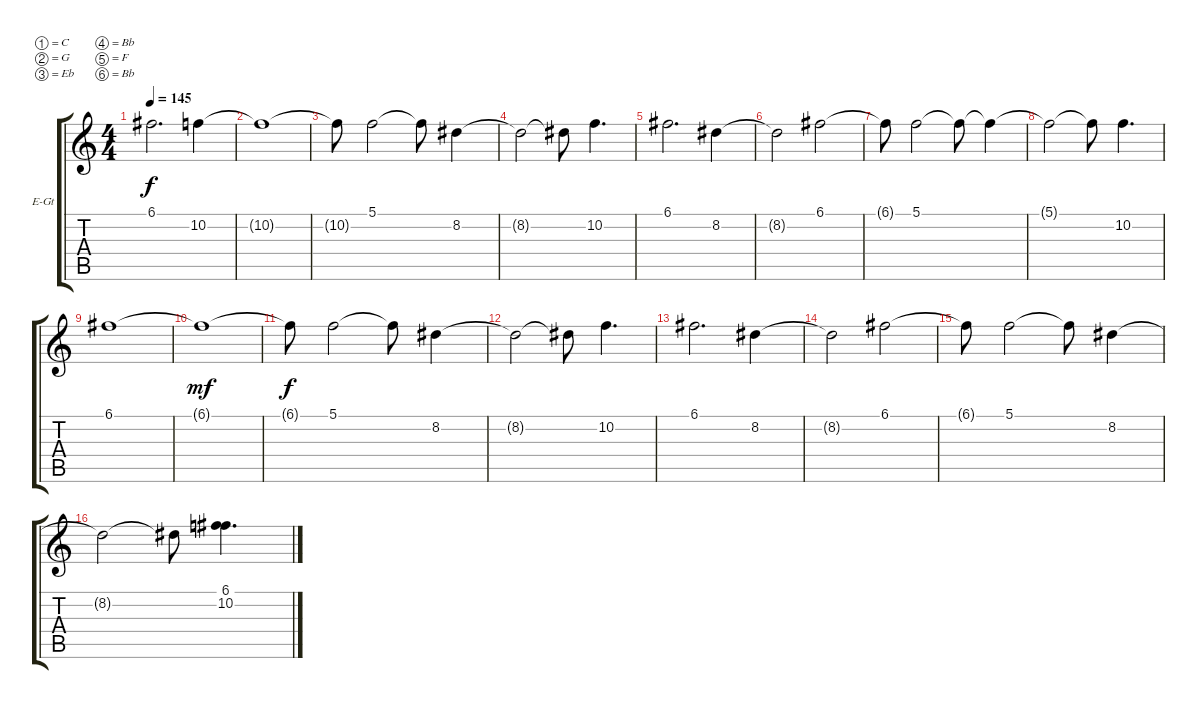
\bracketExtendMode groupsimilarinstruments
\firstSystemTrackNameOrientation horizontal
\otherSystemsTrackNameOrientation horizontal
\track ("Clean gtr 2" "E-Gt") {instrument electricguitarclean}
\staff {score tabs}
\tuning (C4 G3 Eb3 Bb2 F2 Bb1)
\ts (4 4)
\tempo 145
\clef g2
\ks c
6.1.2{d dy f} 10.2.4 |
10.2{t}.1 |
10.2{t}.8 5.1.2 5.1{t}.8 8.2.4 |
8.2{t}.2 8.2{t}.8 10.2.4{d} |
6.1.2{d} 8.2.4 |
8.2{t}.2 6.1.2 |
6.1{t}.8 5.1.2 5.1{t}.8 5.1{t}.4 |
5.1{t}.2 5.1{t}.8 10.2.4{d} |
6.1.1 |
6.1{t}.1{dy mf} |
6.1{t}.8{dy f} 5.1.2 5.1{t}.8 8.2.4 |
8.2{t}.2 8.2{t}.8 10.2.4{d} |
6.1.2{d} 8.2.4 |
8.2{t}.2 6.1.2 |
6.1{t}.8 5.1.2 5.1{t}.8 8.2.4 |
8.2{t}.2 8.2{t}.8 (6.1 10.2).4{d}
